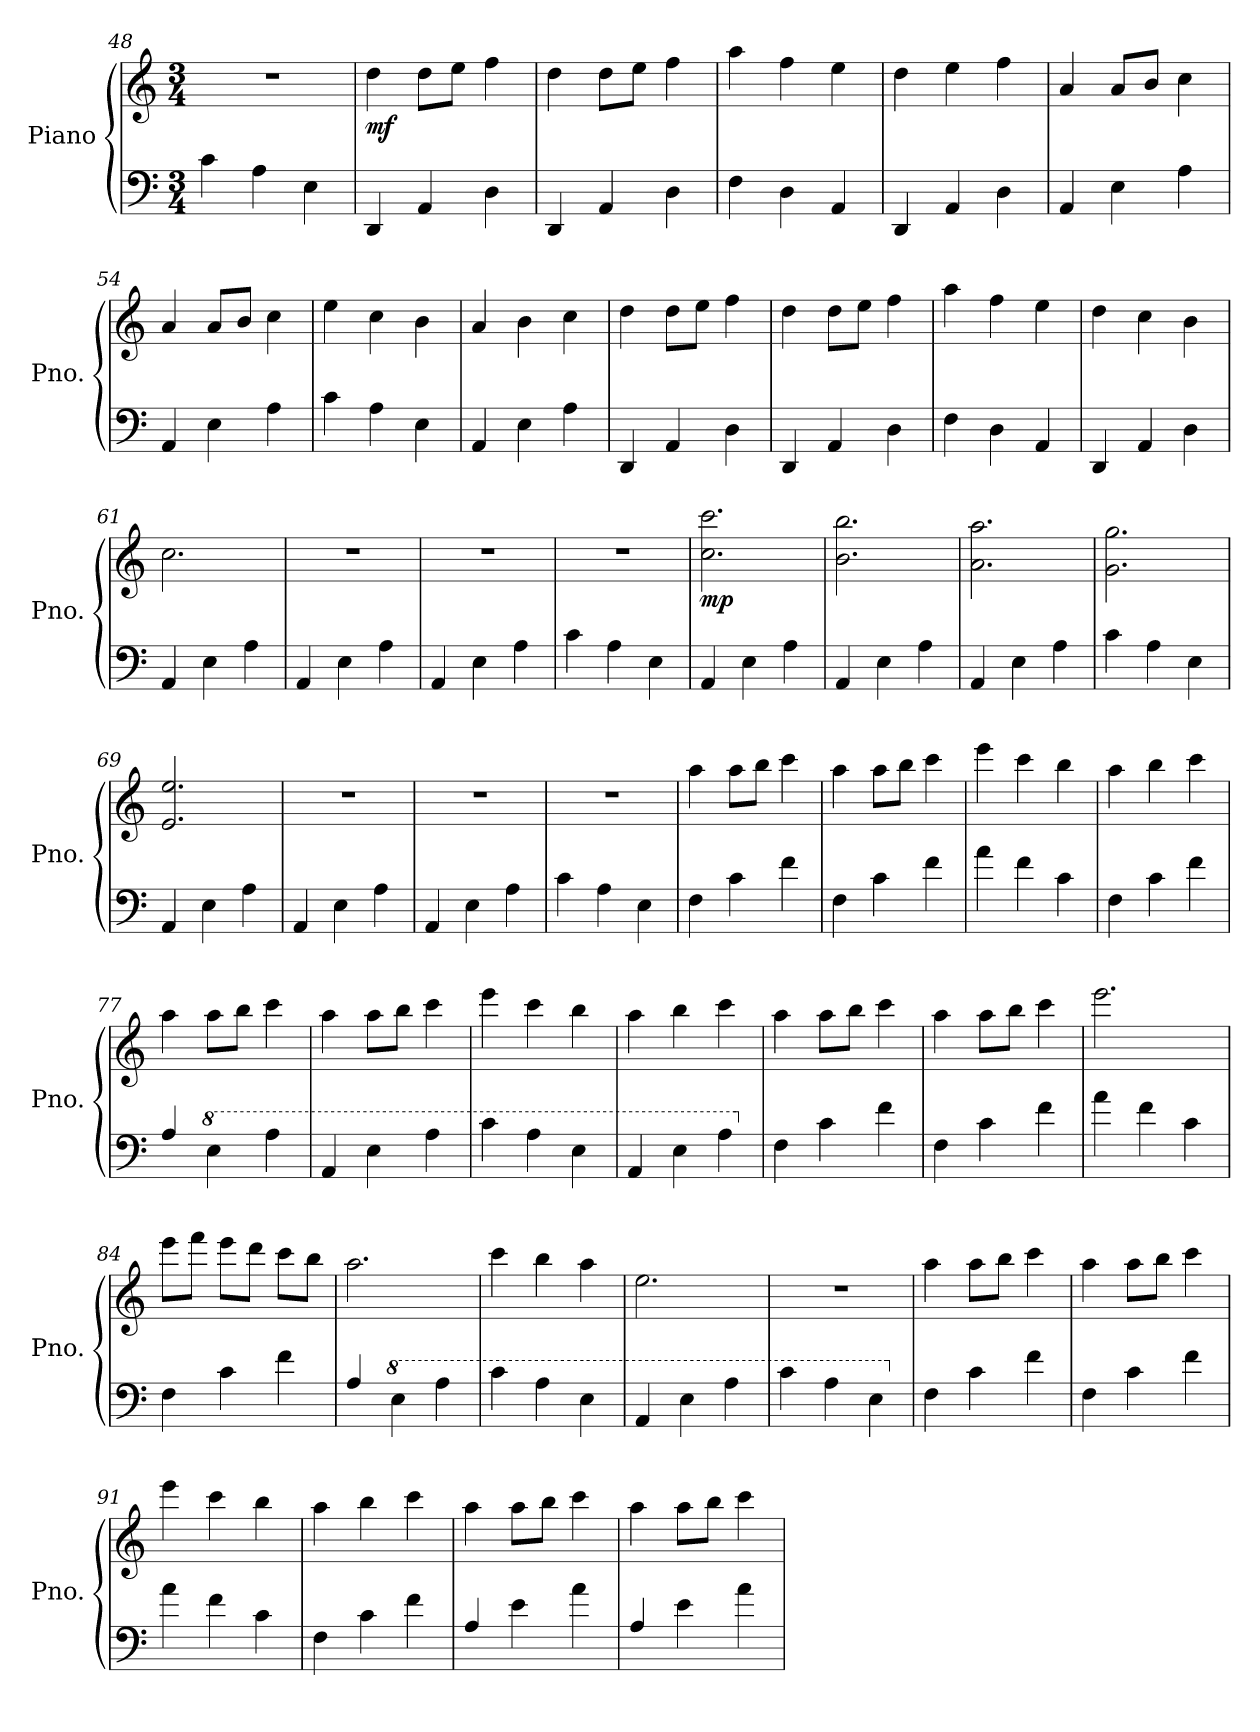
**kern	**kern	**dynam
*part1	*part1	*part1
*staff2	*staff1	*staff1/2
*I"Piano	*	*
*I'Pno.	*	*
*clefF4	*clefG2	*
*k[]	*k[]	*
*M3/4	*M3/4	*
=48	=48	=48
4c\	2.r	.
4A\	.	.
4E\	.	.
!!LO:LB:g=z
=49	=49	=49
!	!	!LO:DY:b
4DD/	4dd\	mf
4AA/	8dd\L	.
.	8ee\J	.
4D\	4ff\	.
=50	=50	=50
4DD/	4dd\	.
4AA/	8dd\L	.
.	8ee\J	.
4D\	4ff\	.
=51	=51	=51
4F\	4aa\	.
4D\	4ff\	.
4AA/	4ee\	.
=52	=52	=52
4DD/	4dd\	.
4AA/	4ee\	.
4D\	4ff\	.
=53	=53	=53
4AA/	4a/	.
4E\	8a/L	.
.	8b/J	.
4A\	4cc\	.
=54	=54	=54
4AA/	4a/	.
4E\	8a/L	.
.	8b/J	.
4A\	4cc\	.
=55	=55	=55
4c\	4ee\	.
4A\	4cc\	.
4E\	4b\	.
=56	=56	=56
4AA/	4a/	.
4E\	4b\	.
4A\	4cc\	.
=57	=57	=57
4DD/	4dd\	.
4AA/	8dd\L	.
.	8ee\J	.
4D\	4ff\	.
=58	=58	=58
4DD/	4dd\	.
4AA/	8dd\L	.
.	8ee\J	.
4D\	4ff\	.
=59	=59	=59
4F\	4aa\	.
4D\	4ff\	.
4AA/	4ee\	.
=60	=60	=60
4DD/	4dd\	.
4AA/	4cc\	.
4D\	4b\	.
!!LO:PB:g=z
=61	=61	=61
4AA/	2.cc\	.
4E\	.	.
4A\	.	.
=62	=62	=62
4AA/	2.r	.
4E\	.	.
4A\	.	.
=63	=63	=63
4AA/	2.r	.
4E\	.	.
4A\	.	.
=64	=64	=64
4c\	2.r	.
4A\	.	.
4E\	.	.
=65	=65	=65
!	!	!LO:DY:b
4AA/	2.cc\ 2.ccc\	mp
4E\	.	.
4A\	.	.
=66	=66	=66
4AA/	2.b\ 2.bb\	.
4E\	.	.
4A\	.	.
=67	=67	=67
4AA/	2.a\ 2.aa\	.
4E\	.	.
4A\	.	.
=68	=68	=68
4c\	2.g\ 2.gg\	.
4A\	.	.
4E\	.	.
=69	=69	=69
4AA/	2.e/ 2.ee/	.
4E\	.	.
4A\	.	.
=70	=70	=70
4AA/	2.r	.
4E\	.	.
4A\	.	.
=71	=71	=71
4AA/	2.r	.
4E\	.	.
4A\	.	.
=72	=72	=72
4c\	2.r	.
4A\	.	.
4E\	.	.
=73	=73	=73
4F\	4aa\	.
4c\	8aa\L	.
.	8bb\J	.
4f\	4ccc\	.
!!LO:LB:g=z
=74	=74	=74
4F\	4aa\	.
4c\	8aa\L	.
.	8bb\J	.
4f\	4ccc\	.
=75	=75	=75
4a\	4eee\	.
4f\	4ccc\	.
4c\	4bb\	.
=76	=76	=76
4F\	4aa\	.
4c\	4bb\	.
4f\	4ccc\	.
=77	=77	=77
4A/	4aa\	.
*8va	*	*
4e\	8aa\L	.
.	8bb\J	.
4a\	4ccc\	.
=78	=78	=78
4A/	4aa\	.
4e\	8aa\L	.
.	8bb\J	.
4a\	4ccc\	.
=79	=79	=79
4cc\	4eee\	.
4a\	4ccc\	.
4e\	4bb\	.
=80	=80	=80
4A/	4aa\	.
4e\	4bb\	.
4a\	4ccc\	.
=81	=81	=81
*X8va	*	*
4F\	4aa\	.
4c\	8aa\L	.
.	8bb\J	.
4f\	4ccc\	.
=82	=82	=82
4F\	4aa\	.
4c\	8aa\L	.
.	8bb\J	.
4f\	4ccc\	.
!!LO:LB:g=z
=83	=83	=83
4a\	2.eee\	.
4f\	.	.
4c\	.	.
=84	=84	=84
4F\	8eee\L	.
.	8fff\J	.
4c\	8eee\L	.
.	8ddd\J	.
4f\	8ccc\L	.
.	8bb\J	.
=85	=85	=85
4A/	2.aa\	.
*8va	*	*
4e\	.	.
4a\	.	.
=86	=86	=86
4cc\	4ccc\	.
4a\	4bb\	.
4e\	4aa\	.
=87	=87	=87
4A/	2.ee\	.
4e\	.	.
4a\	.	.
=88	=88	=88
4cc\	2.r	.
4a\	.	.
4e\	.	.
=89	=89	=89
*X8va	*	*
4F\	4aa\	.
4c\	8aa\L	.
.	8bb\J	.
4f\	4ccc\	.
=90	=90	=90
4F\	4aa\	.
4c\	8aa\L	.
.	8bb\J	.
4f\	4ccc\	.
=91	=91	=91
4a\	4eee\	.
4f\	4ccc\	.
4c\	4bb\	.
=92	=92	=92
4F\	4aa\	.
4c\	4bb\	.
4f\	4ccc\	.
!!LO:LB:g=z
=93	=93	=93
4A/	4aa\	.
4e\	8aa\L	.
.	8bb\J	.
4a\	4ccc\	.
=94	=94	=94
4A/	4aa\	.
4e\	8aa\L	.
.	8bb\J	.
4a\	4ccc\	.
=	=	=
*-	*-	*-
